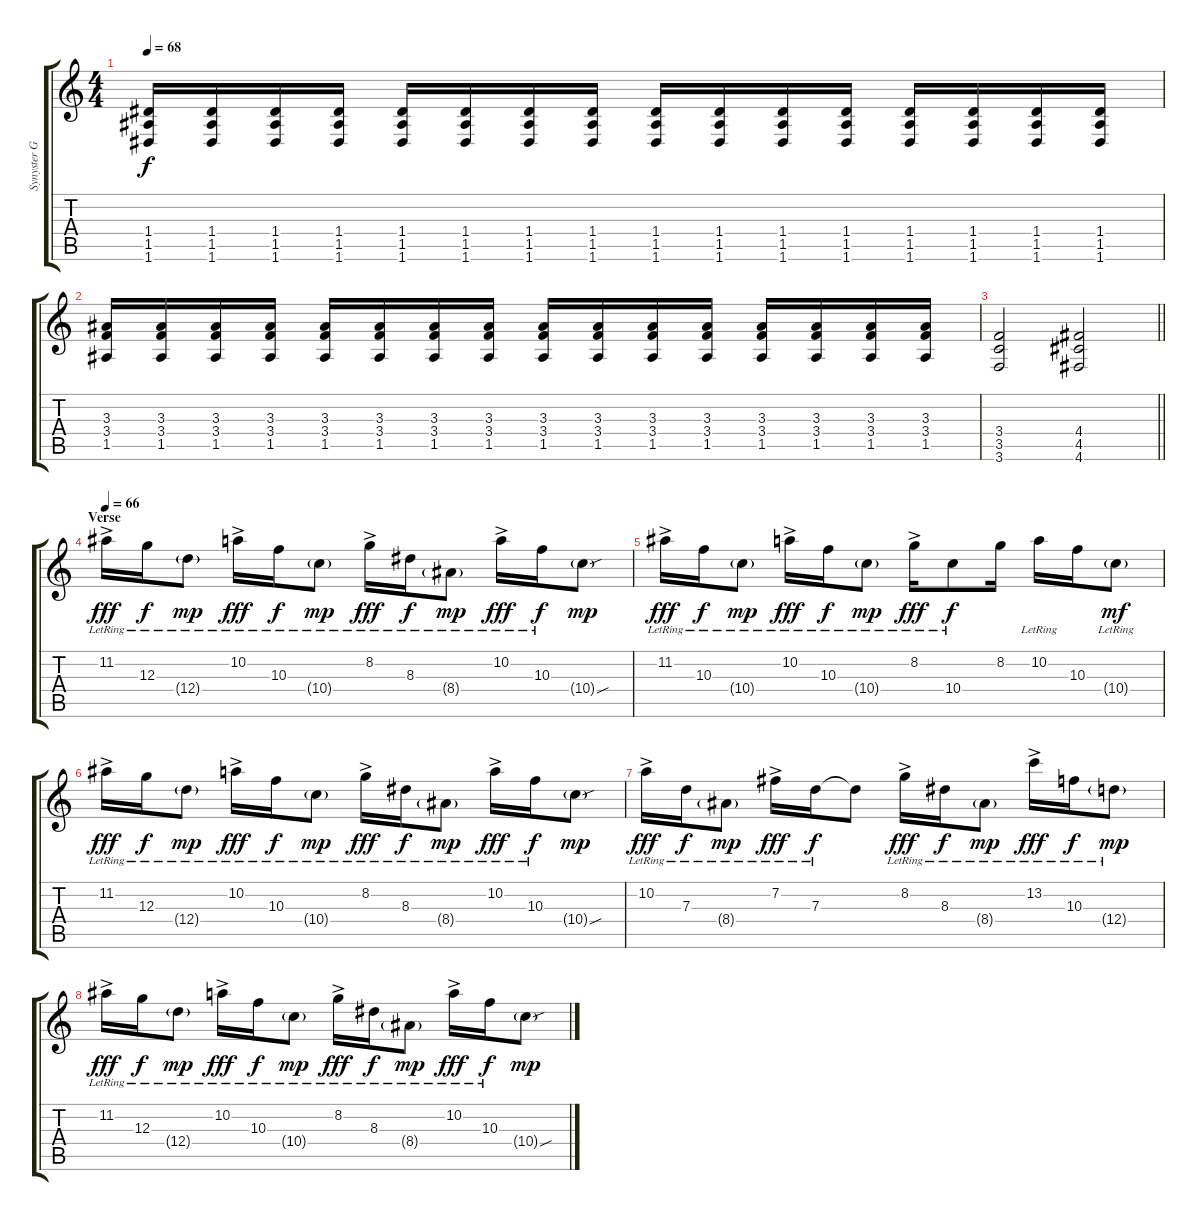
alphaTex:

\track ("Synyster Gates" "Synyster G") {instrument distortionguitar}
\staff {score tabs}
\tuning (E4 B3 G3 D3 A2 D2) {hide}
\ts (4 4)
\tempo 68
\clef g2
\ks c
(1.4 1.5 1.6).16{dy f} (1.4 1.5 1.6).16 (1.4 1.5 1.6).16 (1.4 1.5 1.6).16 (1.4 1.5 1.6).16 (1.4 1.5 1.6).16 (1.4 1.5 1.6).16 (1.4 1.5 1.6).16 (1.4 1.5 1.6).16 (1.4 1.5 1.6).16 (1.4 1.5 1.6).16 (1.4 1.5 1.6).16 (1.4 1.5 1.6).16 (1.4 1.5 1.6).16 (1.4 1.5 1.6).16 (1.4 1.5 1.6).16 |
(3.3 3.4 1.5).16 (3.3 3.4 1.5).16 (3.3 3.4 1.5).16 (3.3 3.4 1.5).16 (3.3 3.4 1.5).16 (3.3 3.4 1.5).16 (3.3 3.4 1.5).16 (3.3 3.4 1.5).16 (3.3 3.4 1.5).16 (3.3 3.4 1.5).16 (3.3 3.4 1.5).16 (3.3 3.4 1.5).16 (3.3 3.4 1.5).16 (3.3 3.4 1.5).16 (3.3 3.4 1.5).16 (3.3 3.4 1.5).16 |
\barLineRight lightlight
(3.4 3.5 3.6).2 (4.4 4.5 4.6).2 |
\section ("" "Verse")
\tempo 66
11.2{ac lr}.16{dy fff volume 12 instrument electricguitarjazz} 12.3{lr}.16{dy f} 12.4{g lr}.8{dy mp} 10.2{ac lr}.16{dy fff} 10.3{lr}.16{dy f} 10.4{g lr}.8{dy mp} 8.2{ac lr}.16{dy fff} 8.3{lr}.16{dy f} 8.4{g lr}.8{dy mp} 10.2{ac lr}.16{dy fff} 10.3{lr}.16{dy f} 10.4{sou g}.8{dy mp} |
11.2{ac lr}.16{dy fff} 10.3{lr}.16{dy f} 10.4{g lr}.8{dy mp} 10.2{ac lr}.16{dy fff} 10.3{lr}.16{dy f} 10.4{g lr}.8{dy mp} 8.2{ac lr}.16{dy fff} 10.4{lr}.8{dy f} 8.2.16 10.2{lr}.16 10.3.16 10.4{g lr}.8{dy mf} |
11.2{ac lr}.16{dy fff volume 12 instrument electricguitarjazz} 12.3{lr}.16{dy f} 12.4{g lr}.8{dy mp} 10.2{ac lr}.16{dy fff} 10.3{lr}.16{dy f} 10.4{g lr}.8{dy mp} 8.2{ac lr}.16{dy fff} 8.3{lr}.16{dy f} 8.4{g lr}.8{dy mp} 10.2{ac lr}.16{dy fff} 10.3{lr}.16{dy f} 10.4{sou g}.8{dy mp} |
10.2{ac lr}.16{dy fff} 7.3{lr}.16{dy f} 8.4{g lr}.8{dy mp} 7.2{ac lr}.16{dy fff} 7.3{lr}.16{dy f} 7.3{t}.8 8.2{ac lr}.16{dy fff} 8.3{lr}.16{dy f} 8.4{g lr}.8{dy mp} 13.2{ac lr}.16{dy fff} 10.3{lr}.16{dy f} 12.4{g lr}.8{dy mp} |
11.2{ac lr}.16{dy fff volume 12 instrument electricguitarjazz} 12.3{lr}.16{dy f} 12.4{g lr}.8{dy mp} 10.2{ac lr}.16{dy fff} 10.3{lr}.16{dy f} 10.4{g lr}.8{dy mp} 8.2{ac lr}.16{dy fff} 8.3{lr}.16{dy f} 8.4{g lr}.8{dy mp} 10.2{ac lr}.16{dy fff} 10.3{lr}.16{dy f} 10.4{sou g}.8{dy mp}
